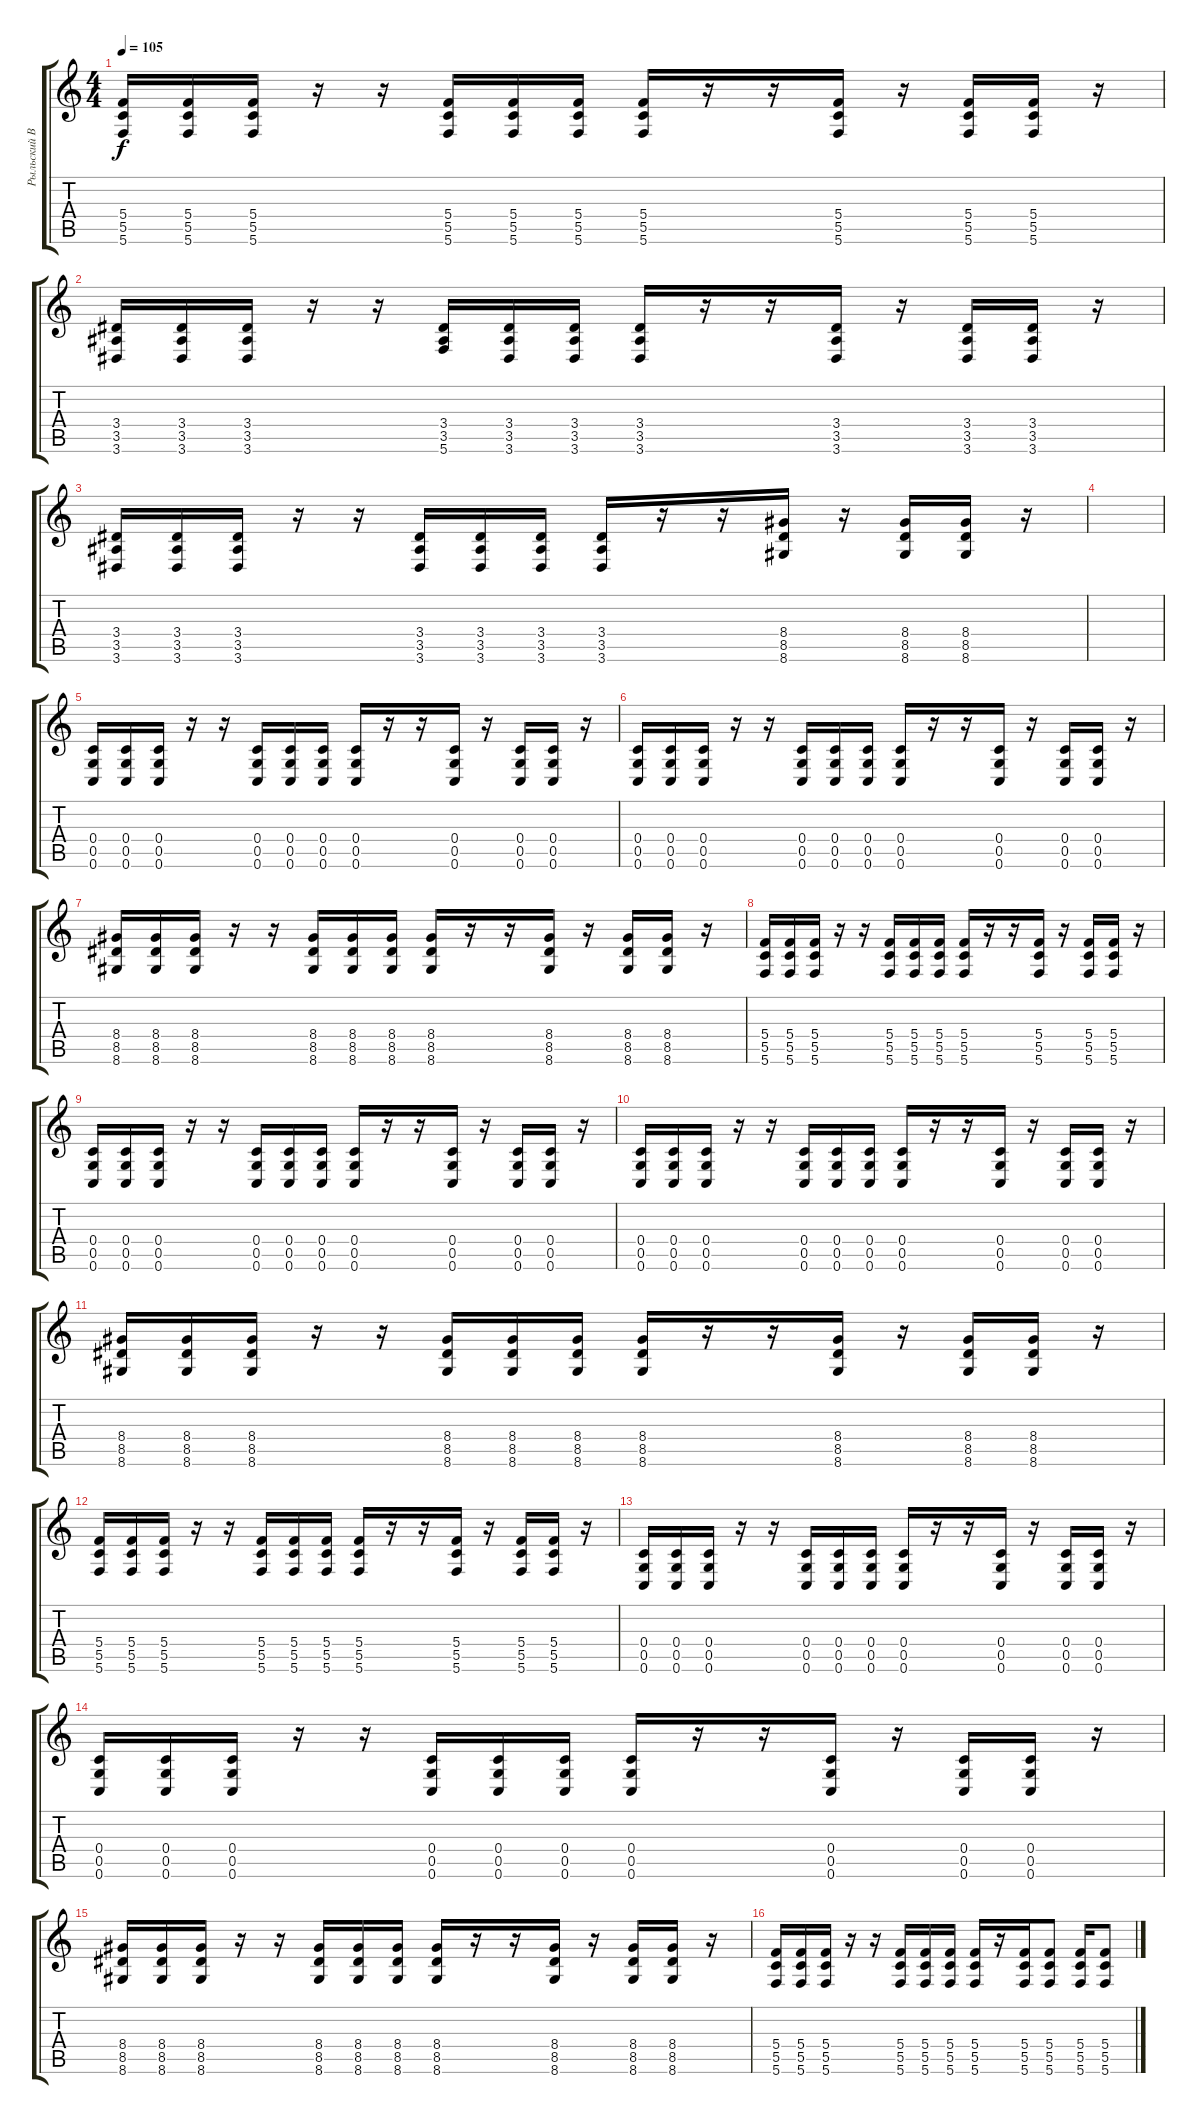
\track ("Рыльский Владислав" "Рыльский В") {instrument distortionguitar}
\staff {score tabs}
\tuning (D4 A3 F3 C3 G2 C2) {hide}
\ts (4 4)
\tempo 105
\clef g2
\ks c
(5.4 5.5 5.6).16{dy f} (5.4 5.5 5.6).16 (5.4 5.5 5.6).16 r.16 r.16 (5.4 5.5 5.6).16 (5.4 5.5 5.6).16 (5.4 5.5 5.6).16 (5.4 5.5 5.6).16 r.16 r.16 (5.4 5.5 5.6).16 r.16 (5.4 5.5 5.6).16 (5.4 5.5 5.6).16 r.16 |
(3.4 3.5 3.6).16 (3.4 3.5 3.6).16 (3.4 3.5 3.6).16 r.16 r.16 (3.4 3.5 5.6).16 (3.4 3.5 3.6).16 (3.4 3.5 3.6).16 (3.4 3.5 3.6).16 r.16 r.16 (3.4 3.5 3.6).16 r.16 (3.4 3.5 3.6).16 (3.4 3.5 3.6).16 r.16 |
(3.4 3.5 3.6).16 (3.4 3.5 3.6).16 (3.4 3.5 3.6).16 r.16 r.16 (3.4 3.5 3.6).16 (3.4 3.5 3.6).16 (3.4 3.5 3.6).16 (3.4 3.5 3.6).16 r.16 r.16 (8.4 8.5 8.6).16 r.16 (8.4 8.5 8.6).16 (8.4 8.5 8.6).16 r.16 |
|
(0.4 0.5 0.6).16 (0.4 0.5 0.6).16 (0.4 0.5 0.6).16 r.16 r.16 (0.4 0.5 0.6).16 (0.4 0.5 0.6).16 (0.4 0.5 0.6).16 (0.4 0.5 0.6).16 r.16 r.16 (0.4 0.5 0.6).16 r.16 (0.4 0.5 0.6).16 (0.4 0.5 0.6).16 r.16 |
(0.4 0.5 0.6).16 (0.4 0.5 0.6).16 (0.4 0.5 0.6).16 r.16 r.16 (0.4 0.5 0.6).16 (0.4 0.5 0.6).16 (0.4 0.5 0.6).16 (0.4 0.5 0.6).16 r.16 r.16 (0.4 0.5 0.6).16 r.16 (0.4 0.5 0.6).16 (0.4 0.5 0.6).16 r.16 |
(8.4 8.5 8.6).16 (8.4 8.5 8.6).16 (8.4 8.5 8.6).16 r.16 r.16 (8.4 8.5 8.6).16 (8.4 8.5 8.6).16 (8.4 8.5 8.6).16 (8.4 8.5 8.6).16 r.16 r.16 (8.4 8.5 8.6).16 r.16 (8.4 8.5 8.6).16 (8.4 8.5 8.6).16 r.16 |
(5.4 5.5 5.6).16 (5.4 5.5 5.6).16 (5.4 5.5 5.6).16 r.16 r.16 (5.4 5.5 5.6).16 (5.4 5.5 5.6).16 (5.4 5.5 5.6).16 (5.4 5.5 5.6).16 r.16 r.16 (5.4 5.5 5.6).16 r.16 (5.4 5.5 5.6).16 (5.4 5.5 5.6).16 r.16 |
(0.4 0.5 0.6).16 (0.4 0.5 0.6).16 (0.4 0.5 0.6).16 r.16 r.16 (0.4 0.5 0.6).16 (0.4 0.5 0.6).16 (0.4 0.5 0.6).16 (0.4 0.5 0.6).16 r.16 r.16 (0.4 0.5 0.6).16 r.16 (0.4 0.5 0.6).16 (0.4 0.5 0.6).16 r.16 |
(0.4 0.5 0.6).16 (0.4 0.5 0.6).16 (0.4 0.5 0.6).16 r.16 r.16 (0.4 0.5 0.6).16 (0.4 0.5 0.6).16 (0.4 0.5 0.6).16 (0.4 0.5 0.6).16 r.16 r.16 (0.4 0.5 0.6).16 r.16 (0.4 0.5 0.6).16 (0.4 0.5 0.6).16 r.16 |
(8.4 8.5 8.6).16 (8.4 8.5 8.6).16 (8.4 8.5 8.6).16 r.16 r.16 (8.4 8.5 8.6).16 (8.4 8.5 8.6).16 (8.4 8.5 8.6).16 (8.4 8.5 8.6).16 r.16 r.16 (8.4 8.5 8.6).16 r.16 (8.4 8.5 8.6).16 (8.4 8.5 8.6).16 r.16 |
(5.4 5.5 5.6).16 (5.4 5.5 5.6).16 (5.4 5.5 5.6).16 r.16 r.16 (5.4 5.5 5.6).16 (5.4 5.5 5.6).16 (5.4 5.5 5.6).16 (5.4 5.5 5.6).16 r.16 r.16 (5.4 5.5 5.6).16 r.16 (5.4 5.5 5.6).16 (5.4 5.5 5.6).16 r.16 |
(0.4 0.5 0.6).16 (0.4 0.5 0.6).16 (0.4 0.5 0.6).16 r.16 r.16 (0.4 0.5 0.6).16 (0.4 0.5 0.6).16 (0.4 0.5 0.6).16 (0.4 0.5 0.6).16 r.16 r.16 (0.4 0.5 0.6).16 r.16 (0.4 0.5 0.6).16 (0.4 0.5 0.6).16 r.16 |
(0.4 0.5 0.6).16 (0.4 0.5 0.6).16 (0.4 0.5 0.6).16 r.16 r.16 (0.4 0.5 0.6).16 (0.4 0.5 0.6).16 (0.4 0.5 0.6).16 (0.4 0.5 0.6).16 r.16 r.16 (0.4 0.5 0.6).16 r.16 (0.4 0.5 0.6).16 (0.4 0.5 0.6).16 r.16 |
(8.4 8.5 8.6).16 (8.4 8.5 8.6).16 (8.4 8.5 8.6).16 r.16 r.16 (8.4 8.5 8.6).16 (8.4 8.5 8.6).16 (8.4 8.5 8.6).16 (8.4 8.5 8.6).16 r.16 r.16 (8.4 8.5 8.6).16 r.16 (8.4 8.5 8.6).16 (8.4 8.5 8.6).16 r.16 |
(5.4 5.5 5.6).16 (5.4 5.5 5.6).16 (5.4 5.5 5.6).16 r.16 r.16 (5.4 5.5 5.6).16 (5.4 5.5 5.6).16 (5.4 5.5 5.6).16 (5.4 5.5 5.6).16 r.16 (5.4 5.5 5.6).16 (5.4 5.5 5.6).8 (5.4 5.5 5.6).16 (5.4 5.5 5.6).8
